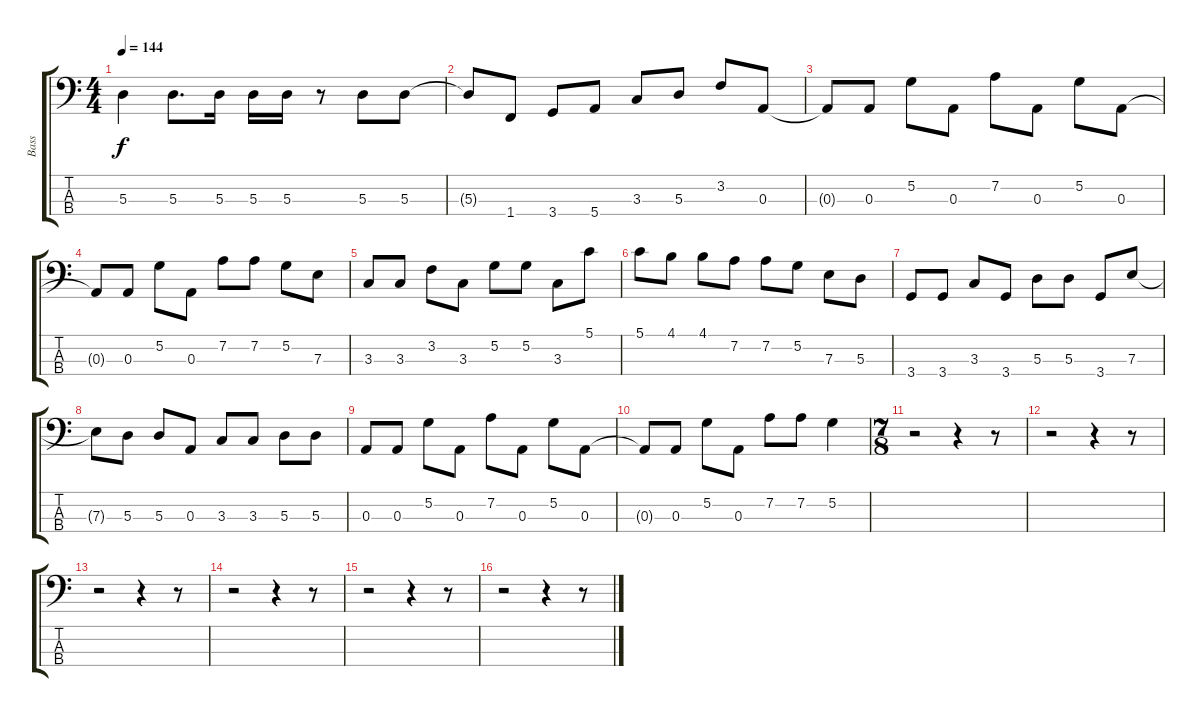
\track ("Bass" "Bass") {instrument electricbassfinger}
\staff {score tabs}
\tuning (G2 D2 A1 E1) {hide}
\ts (4 4)
\tempo 144
\clef f4
\ks c
5.3.4{dy f} 5.3.8{d} 5.3.16 5.3.16 5.3.16 r.8 5.3.8 5.3.8 |
5.3{t}.8 1.4.8 3.4.8 5.4.8 3.3.8 5.3.8 3.2.8 0.3.8 |
0.3{t}.8 0.3.8 5.2.8 0.3.8 7.2.8 0.3.8 5.2.8 0.3.8 |
0.3{t}.8 0.3.8 5.2.8 0.3.8 7.2.8 7.2.8 5.2.8 7.3.8 |
3.3.8 3.3.8 3.2.8 3.3.8 5.2.8 5.2.8 3.3.8 5.1.8 |
5.1.8 4.1.8 4.1.8 7.2.8 7.2.8 5.2.8 7.3.8 5.3.8 |
3.4.8 3.4.8 3.3.8 3.4.8 5.3.8 5.3.8 3.4.8 7.3.8 |
7.3{t}.8 5.3.8 5.3.8 0.3.8 3.3.8 3.3.8 5.3.8 5.3.8 |
0.3.8 0.3.8 5.2.8 0.3.8 7.2.8 0.3.8 5.2.8 0.3.8 |
0.3{t}.8 0.3.8 5.2.8 0.3.8 7.2.8 7.2.8 5.2.4 |
\ts (7 8)
r.2 r.4 r.8 |
r.2 r.4 r.8 |
r.2 r.4 r.8 |
r.2 r.4 r.8 |
r.2 r.4 r.8 |
r.2 r.4 r.8
